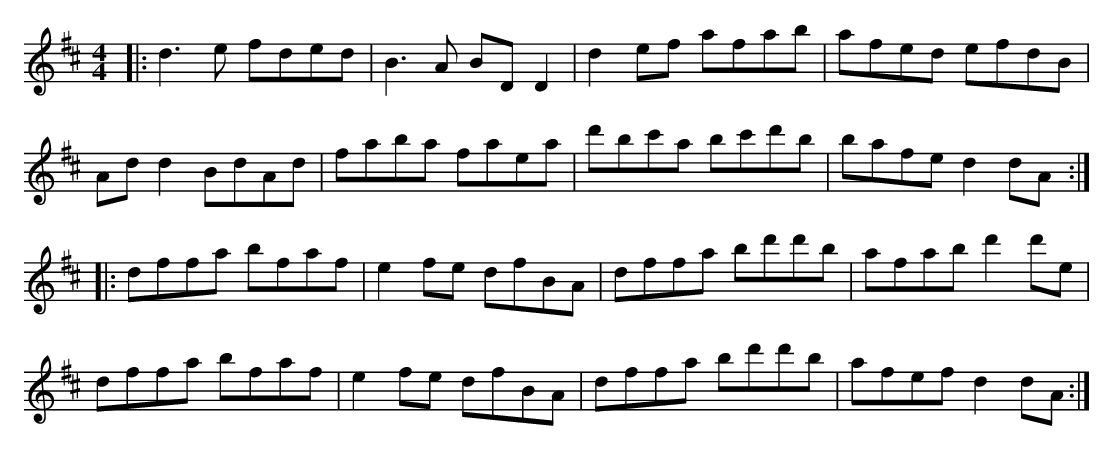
X:1
M:4/4
K:D
|:d3e fded| B3A BDD2|d2ef afab|afed efdB|
Add2 BdAd| faba faea|d'bc'a bc'd'b|bafe d2dA :|
|:dffa bfaf| e2fe dfBA|dffa bd'd'b|afab d'2d'e|
dffa bfaf| e2fe dfBA|dffa bd'd'b|afef d2dA:|
